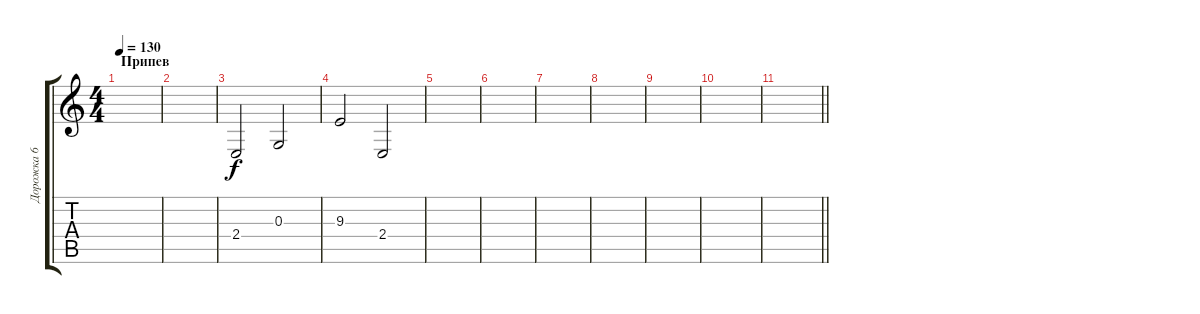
\track ("Дорожка 6" "Дорожка 6") {instrument tubularbells}
\staff {score tabs}
\tuning (E4 B3 G3 D3 A2 E2) {hide}
\ts (4 4)
\section ("" "Припев")
\tempo 130
\clef g2
\ks c
|
|
2.4.2 0.3.2 |
9.3.2 2.4.2 |
|
|
|
|
|
|
\barLineRight lightlight
